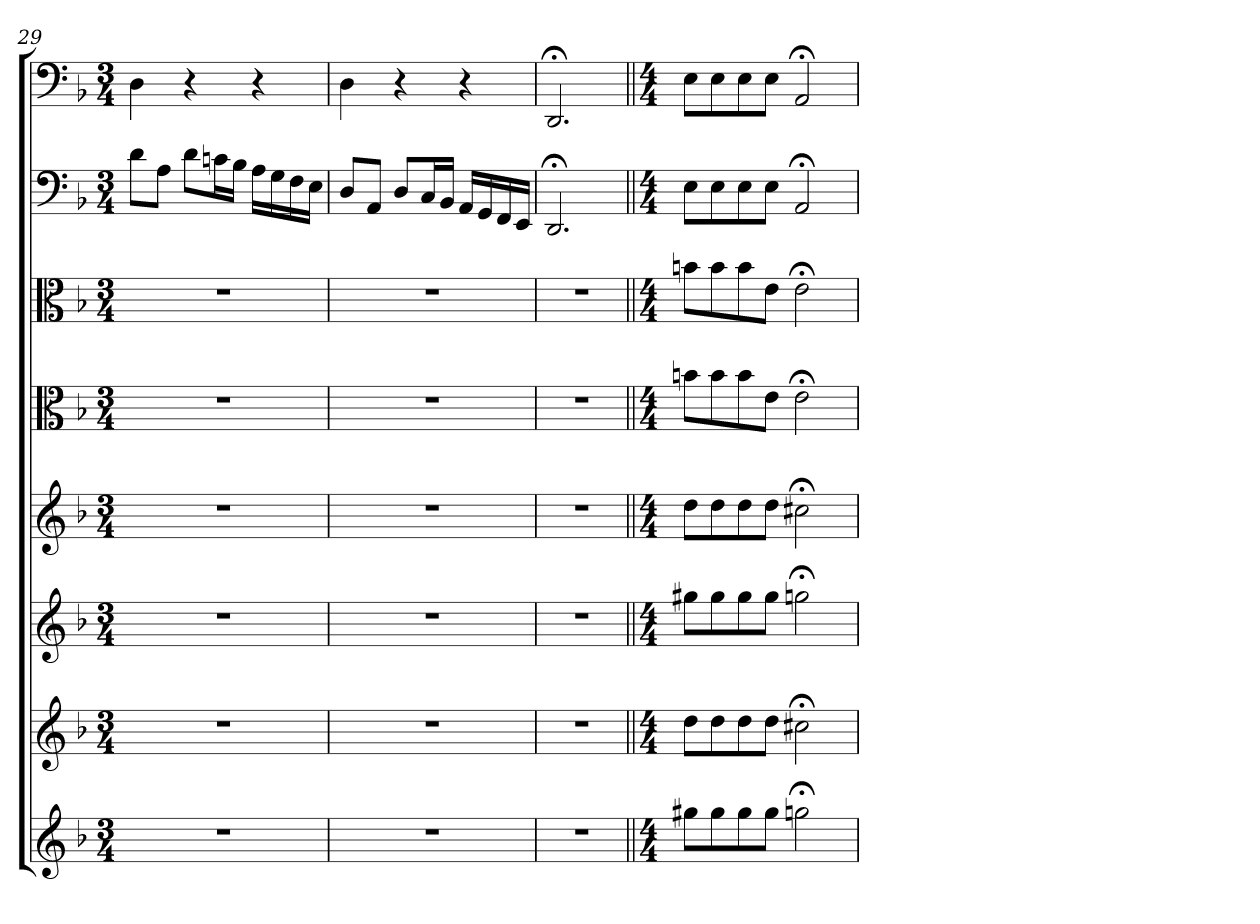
**kern	**kern	**kern	**kern	**kern	**kern	**kern	**kern
*part8	*part7	*part6	*part5	*part4	*part3	*part2	*part1
*staff8	*staff7	*staff6	*staff5	*staff4	*staff3	*staff2	*staff1
*clefG2	*clefG2	*clefG2	*clefG2	*clefC3	*clefC3	*clefF4	*clefF4
*k[b-]	*k[b-]	*k[b-]	*k[b-]	*k[b-]	*k[b-]	*k[b-]	*k[b-]
*d:	*d:	*d:	*d:	*d:	*d:	*d:	*d:
*M3/4	*M3/4	*M3/4	*M3/4	*M3/4	*M3/4	*M3/4	*M3/4
=29	=29	=29	=29	=29	=29	=29	=29
2.r	2.r	2.r	2.r	2.r	2.r	8d\L	4D\
.	.	.	.	.	.	8A\J	.
.	.	.	.	.	.	8d\L	4r
.	.	.	.	.	.	16cn\L	.
.	.	.	.	.	.	16B-\JJ	.
.	.	.	.	.	.	16A\LL	4r
.	.	.	.	.	.	16G\	.
.	.	.	.	.	.	16F\	.
.	.	.	.	.	.	16E\JJ	.
=30	=30	=30	=30	=30	=30	=30	=30
2.r	2.r	2.r	2.r	2.r	2.r	8D/L	4D\
.	.	.	.	.	.	8AA/J	.
.	.	.	.	.	.	8D/L	4r
.	.	.	.	.	.	16C/L	.
.	.	.	.	.	.	16BB-/JJ	.
.	.	.	.	.	.	16AA/LL	4r
.	.	.	.	.	.	16GG/	.
.	.	.	.	.	.	16FF/	.
.	.	.	.	.	.	16EE/JJ	.
=31	=31	=31	=31	=31	=31	=31	=31
2.r	2.r	2.r	2.r	2.r	2.r	2.DD;</	2.DD;</
=32||	=32||	=32||	=32||	=32||	=32||	=32||	=32||
*M4/4	*M4/4	*M4/4	*M4/4	*M4/4	*M4/4	*M4/4	*M4/4
8gg#X\L	8dd\L	8gg#X\L	8dd\L	8bn\L	8bn\L	8E\L	8E\L
8gg#\	8dd\	8gg#\	8dd\	8b\	8b\	8E\	8E\
8gg#\	8dd\	8gg#\	8dd\	8b\	8b\	8E\	8E\
8gg#\J	8dd\J	8gg#\J	8dd\J	8e\J	8e\J	8E\J	8E\J
2ggn;<\	2cc#X;<\	2ggn;<\	2cc#X;<\	2e;<\	2e;<\	2AA;</	2AA;</
=	=	=	=	=	=	=	=
*-	*-	*-	*-	*-	*-	*-	*-
